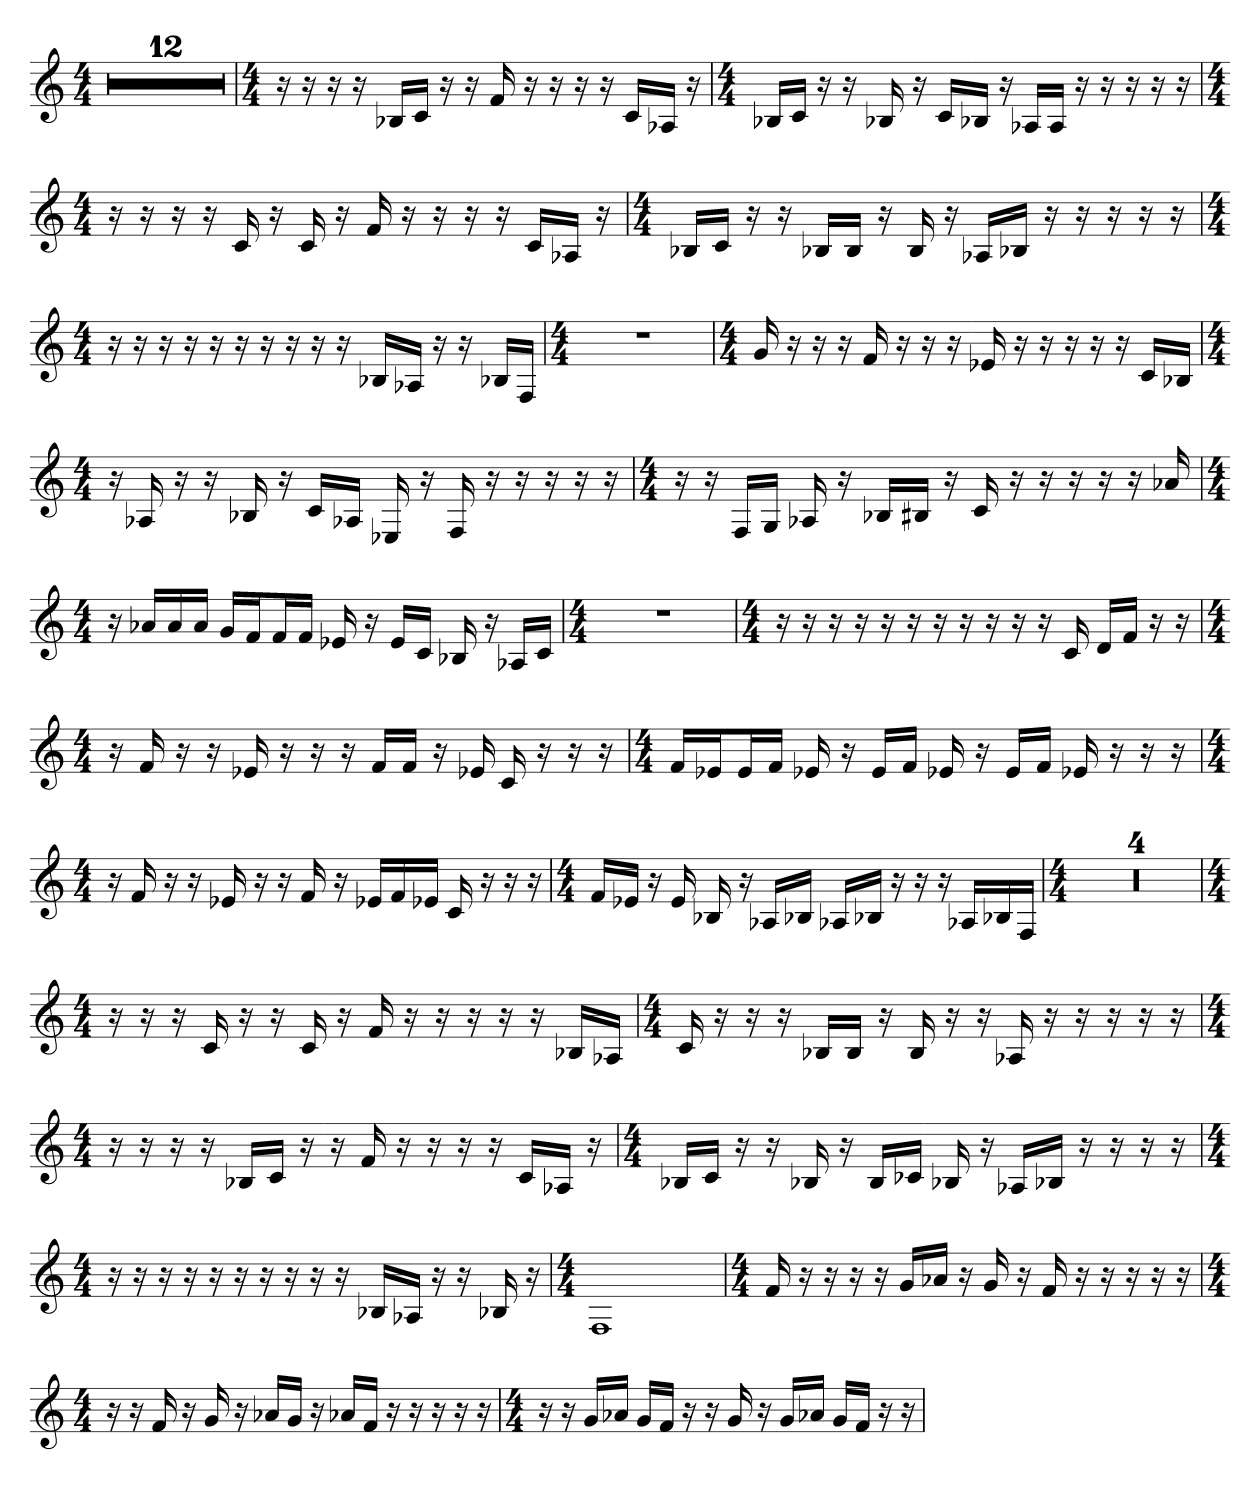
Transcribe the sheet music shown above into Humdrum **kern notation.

**kern
*part1
*staff1
*M4/4
=
1r
=
*M4/4
1r
=
*M4/4
1r
=
*M4/4
1r
=
*M4/4
1r
=
*M4/4
1r
=
*M4/4
1r
=
*M4/4
1r
=
*M4/4
1r
=
*M4/4
1r
=
*M4/4
1r
=
*M4/4
1r
=
*M4/4
16r
16r
16r
16r
16B-XLL
16cJJ
16r
16r
16f
16r
16r
16r
16r
16cLL
16A-XJJ
16r
=
*M4/4
16B-XLL
16cJJ
16r
16r
16B-X
16r
16cLL
16B-XJJ
16r
16A-XLL
16A-JJ
16r
16r
16r
16r
16r
=
*M4/4
16r
16r
16r
16r
16c
16r
16c
16r
16f
16r
16r
16r
16r
16cLL
16A-XJJ
16r
=
*M4/4
16B-XLL
16cJJ
16r
16r
16B-XLL
16B-JJ
16r
16B-
16r
16A-XLL
16B-XJJ
16r
16r
16r
16r
16r
=
*M4/4
16r
16r
16r
16r
16r
16r
16r
16r
16r
16r
16B-XLL
16A-XJJ
16r
16r
16B-XLL
16FJJ
=
*M4/4
1r
=
*M4/4
16g
16r
16r
16r
16f
16r
16r
16r
16e-X
16r
16r
16r
16r
16r
16cLL
16B-XJJ
=
*M4/4
16r
16A-X
16r
16r
16B-X
16r
16cLL
16A-XJJ
16E-X
16r
16F
16r
16r
16r
16r
16r
=
*M4/4
16r
16r
16FLL
16GJJ
16A-X
16r
16B-XLL
16B#XJJ
16r
16c
16r
16r
16r
16r
16r
16a-X
=
*M4/4
16r
16a-XLL
16a-
16a-JJ
16gLL
16fJ
16fL
16fJJ
16e-X
16r
16e-LL
16cJJ
16B-X
16r
16A-XLL
16cJJ
=
*M4/4
1r
=
*M4/4
16r
16r
16r
16r
16r
16r
16r
16r
16r
16r
16r
16c
16dLL
16fJJ
16r
16r
=
*M4/4
16r
16f
16r
16r
16e-X
16r
16r
16r
16fLL
16fJJ
16r
16e-X
16c
16r
16r
16r
=
*M4/4
16fLL
16e-XJ
16e-L
16fJJ
16e-X
16r
16e-LL
16fJJ
16e-X
16r
16e-LL
16fJJ
16e-X
16r
16r
16r
=
*M4/4
16r
16f
16r
16r
16e-X
16r
16r
16f
16r
16e-XLL
16f
16e-XJJ
16c
16r
16r
16r
=
*M4/4
16fLL
16e-XJJ
16r
16e-
16B-X
16r
16A-XLL
16B-XJJ
16A-XLL
16B-XJJ
16r
16r
16r
16A-XLL
16B-X
16FJJ
=
*M4/4
1r
=
*M4/4
1r
=
*M4/4
1r
=
*M4/4
1r
=
*M4/4
16r
16r
16r
16c
16r
16r
16c
16r
16f
16r
16r
16r
16r
16r
16B-XLL
16A-XJJ
=
*M4/4
16c
16r
16r
16r
16B-XLL
16B-JJ
16r
16B-
16r
16r
16A-X
16r
16r
16r
16r
16r
=
*M4/4
16r
16r
16r
16r
16B-XLL
16cJJ
16r
16r
16f
16r
16r
16r
16r
16cLL
16A-XJJ
16r
=
*M4/4
16B-XLL
16cJJ
16r
16r
16B-X
16r
16B-LL
16c-XJJ
16B-X
16r
16A-XLL
16B-XJJ
16r
16r
16r
16r
=
*M4/4
16r
16r
16r
16r
16r
16r
16r
16r
16r
16r
16B-XLL
16A-XJJ
16r
16r
16B-X
16r
=
*M4/4
1F
=
*M4/4
16f
16r
16r
16r
16r
16gLL
16a-XJJ
16r
16g
16r
16f
16r
16r
16r
16r
16r
=
*M4/4
16r
16r
16f
16r
16g
16r
16a-XLL
16gJJ
16r
16a-XLL
16fJJ
16r
16r
16r
16r
16r
=
*M4/4
16r
16r
16gLL
16a-XJJ
16gLL
16fJJ
16r
16r
16g
16r
16gLL
16a-XJJ
16gLL
16fJJ
16r
16r
=
*-
